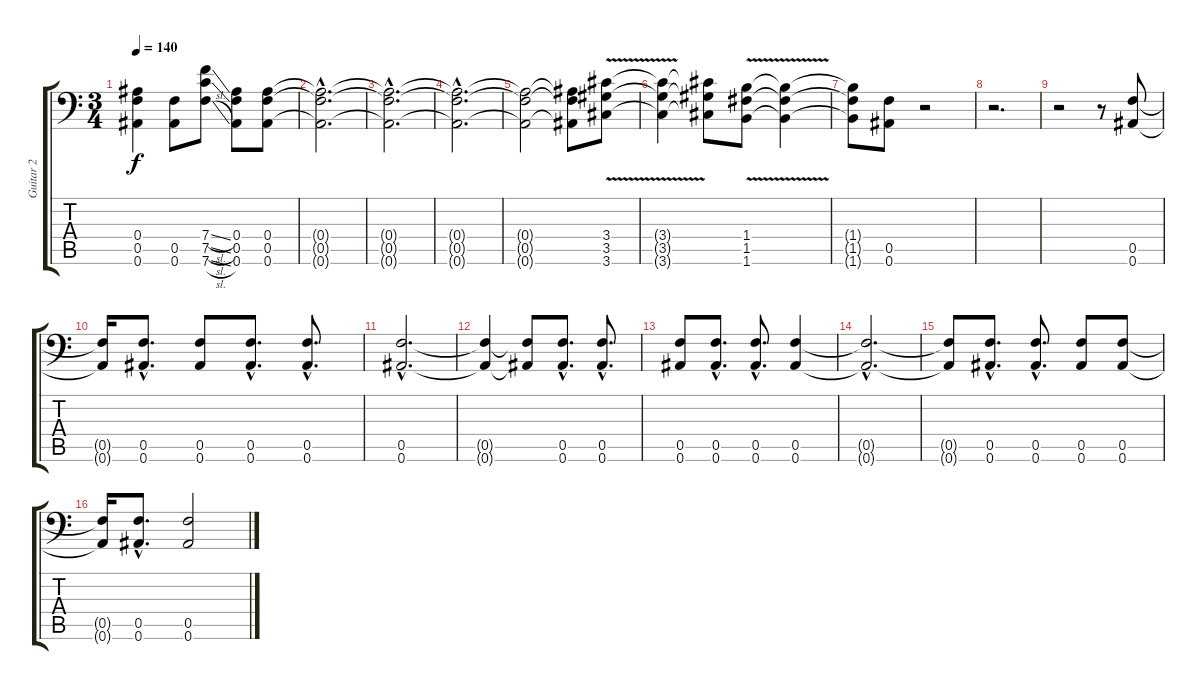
\track ("Guitar 2" "Guitar 2") {instrument distortionguitar}
\staff {score tabs}
\tuning (C4 G3 Eb3 Bb2 F2 Bb1) {hide}
\ts (3 4)
\tempo 140
\clef f4
\ks c
(0.4{t} 0.5{t} 0.6{t}).4{dy f} (0.5 0.6).8 (7.4{sl} 7.5{sl} 7.6{sl}).8 (0.4 0.5 0.6).8 (0.4 0.5 0.6).8 |
(0.4{hac t} 0.5{hac t} 0.6{hac t}).2{d} |
(0.4{hac t} 0.5{hac t} 0.6{hac t}).2{d} |
(0.4{hac t} 0.5{hac t} 0.6{hac t}).2{d} |
(0.4{t} 0.5{t} 0.6{t}).2 (0.4{t} 0.5{t} 0.6{t}).8 (3.4 3.5 3.6{v}).8 |
(3.4{t} 3.5{t} 3.6{t}).4 (3.4{t} 3.5{t} 3.6{t}).8 (1.4 1.5 1.6{v}).8 (1.4{t} 1.5{t} 1.6{t}).4 |
(1.4{t} 1.5{t} 1.6{t}).8 (0.5 0.6).8 r.2 |
r.2{d} |
r.2 r.8 (0.5 0.6).8 |
(0.5{t} 0.6{t}).16 (0.5{hac} 0.6{hac}).8{d} (0.5 0.6).8 (0.5{hac} 0.6{hac}).8{d} (0.5{hac} 0.6{hac}).8{d} |
(0.5{hac} 0.6{hac}).2{d} |
(0.5{t} 0.6{t}).4 (0.5{t} 0.6{t}).8 (0.5{hac} 0.6{hac}).8{d} (0.5{hac} 0.6{hac}).8{d} |
(0.5 0.6).8 (0.5{hac} 0.6{hac}).8{d} (0.5{hac} 0.6{hac}).8{d} (0.5 0.6).4 |
(0.5{hac t} 0.6{hac t}).2{d} |
(0.5{t} 0.6{t}).8 (0.5{hac} 0.6{hac}).8{d} (0.5{hac} 0.6{hac}).8{d} (0.5 0.6).8 (0.5 0.6).8 |
(0.5{t} 0.6{t}).16 (0.5{hac} 0.6{hac}).8{d} (0.5 0.6).2
